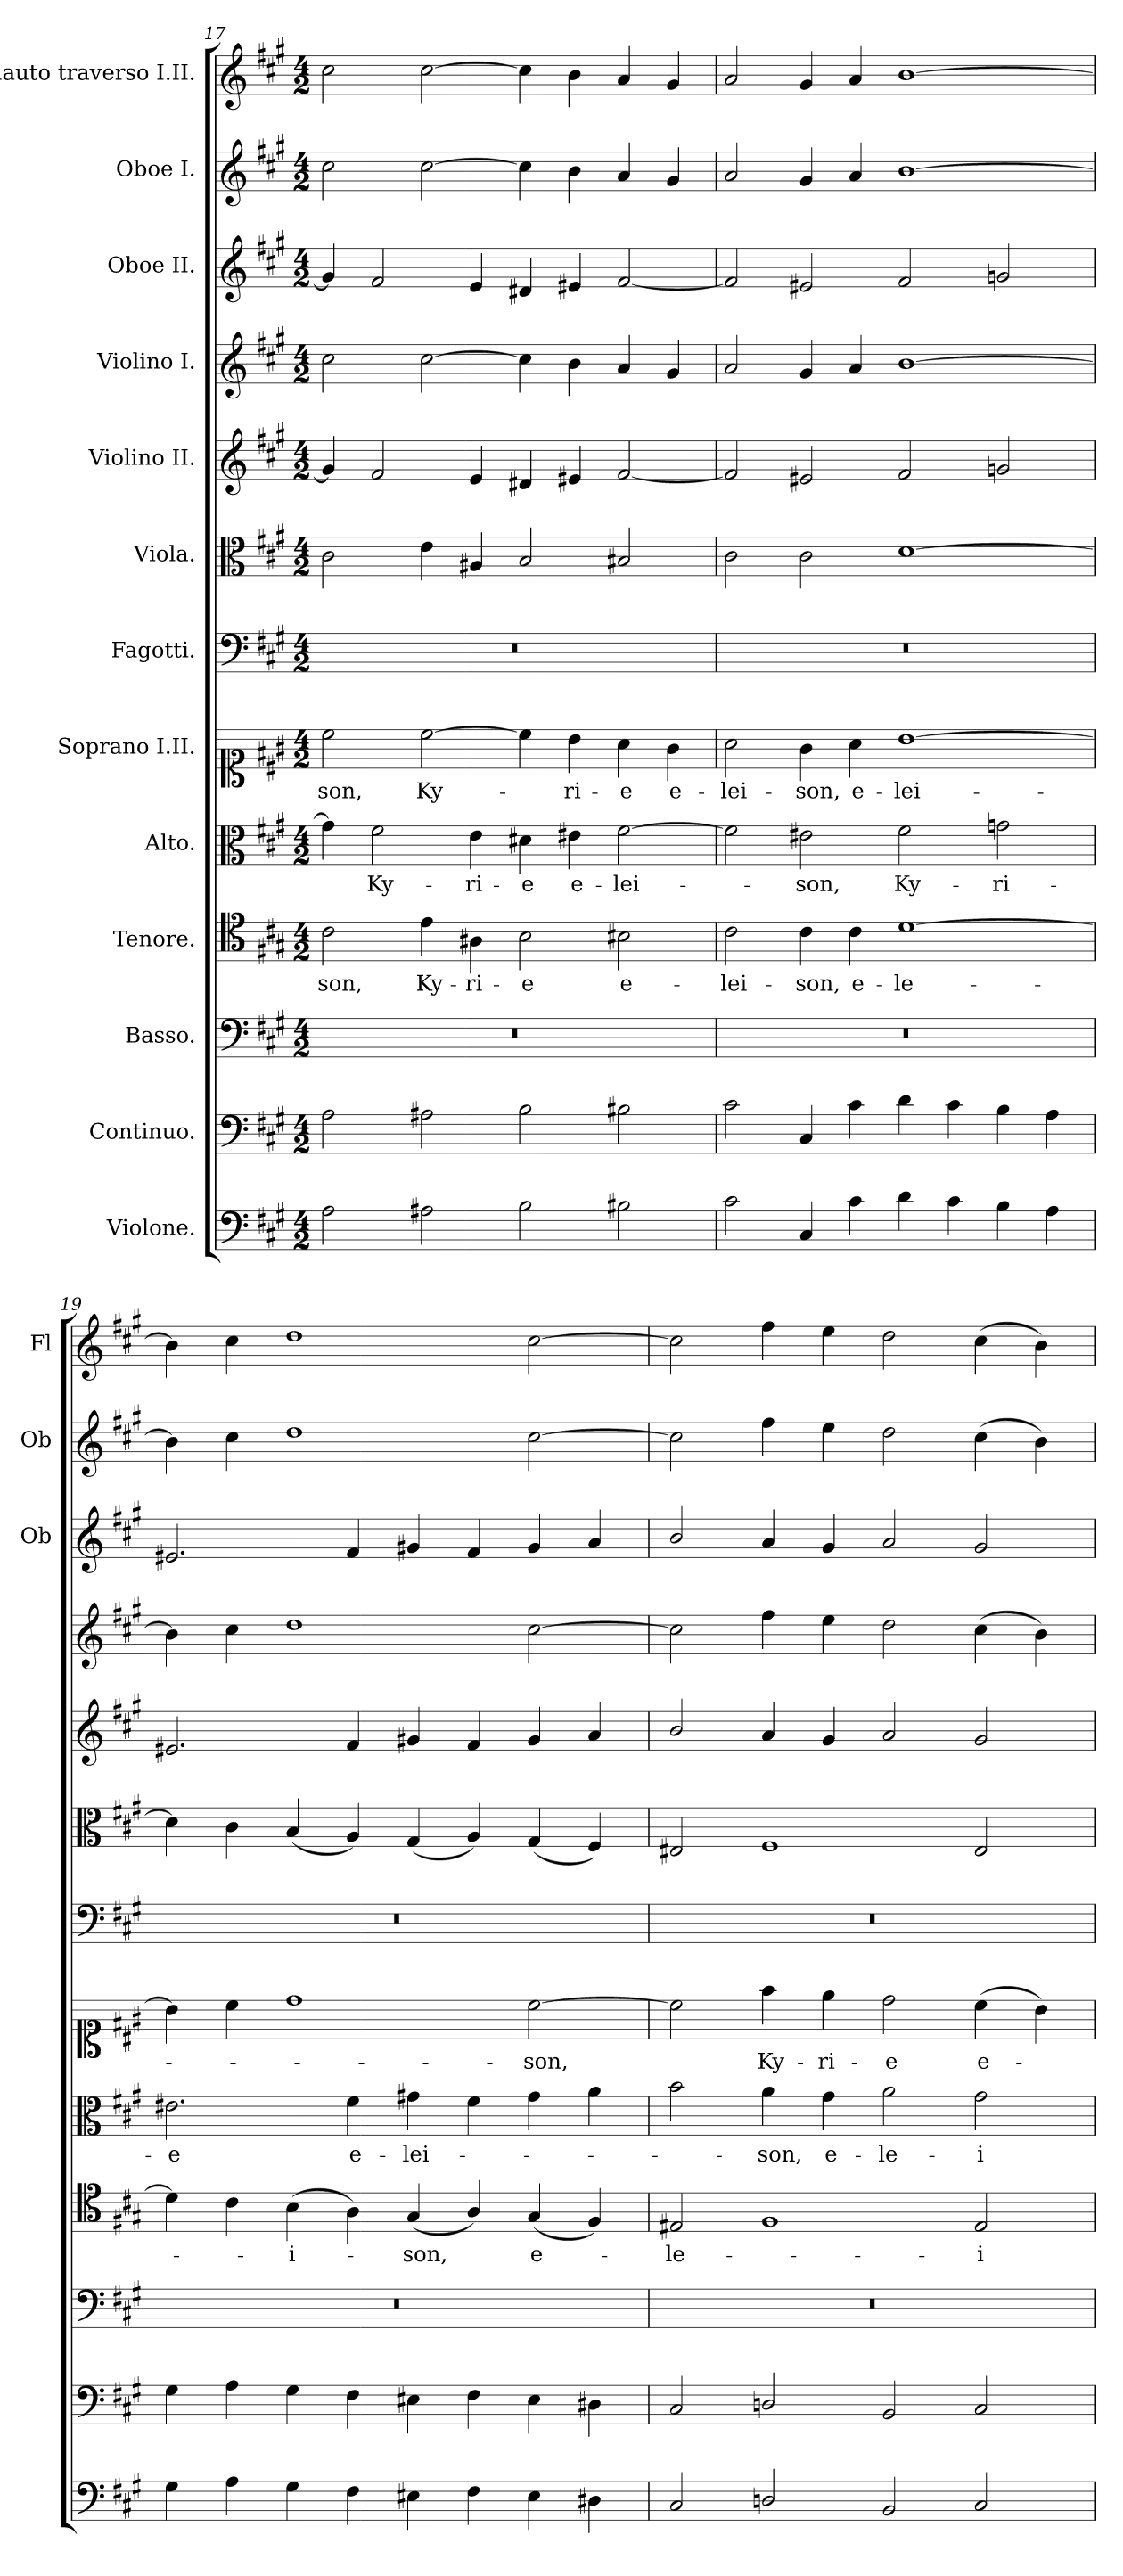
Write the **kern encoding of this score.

**kern	**kern	**kern	**kern	**text	**kern	**text	**kern	**text	**kern	**kern	**kern	**kern	**kern	**kern	**kern
*part13	*part12	*part11	*part10	*part10	*part9	*part9	*part8	*part8	*part7	*part6	*part5	*part4	*part3	*part2	*part1
*staff13	*staff12	*staff11	*staff10	*staff10	*staff9	*staff9	*staff8	*staff8	*staff7	*staff6	*staff5	*staff4	*staff3	*staff2	*staff1
*I"Violone.	*I"Continuo.	*I"Basso.	*I"Tenore.	*	*I"Alto.	*	*I"Soprano I.II.	*	*I"Fagotti.	*I"Viola.	*I"Violino II.	*I"Violino I.	*I"Oboe II.	*I"Oboe I.	*I"Flauto traverso I.II.
*	*	*	*	*	*	*	*	*	*	*	*	*	*I'Ob	*I'Ob	*I'Fl
*clefF4	*clefF4	*clefF4	*clefC4	*	*clefC3	*	*clefC1	*	*clefF4	*clefC3	*clefG2	*clefG2	*clefG2	*clefG2	*clefG2
*ITrd7c12	*	*	*	*	*	*	*	*	*	*	*	*	*	*	*
*k[f#c#g#]	*k[f#c#g#]	*k[f#c#g#]	*k[f#c#g#]	*	*k[f#c#g#]	*	*k[f#c#g#]	*	*k[f#c#g#]	*k[f#c#g#]	*k[f#c#g#]	*k[f#c#g#]	*k[f#c#g#]	*k[f#c#g#]	*k[f#c#g#]
*M4/2	*M4/2	*M4/2	*M4/2	*	*M4/2	*	*M4/2	*	*M4/2	*M4/2	*M4/2	*M4/2	*M4/2	*M4/2	*M4/2
=17	=17	=17	=17	=17	=17	=17	=17	=17	=17	=17	=17	=17	=17	=17	=17
!	!	!	!	!LO:LY:b	!	!	!	!LO:LY:b	!	!	!	!	!	!	!
2AA\	2A\	0r	2c#\	son,	4g#\]	.	2cc#\	-son,	0r	2c#\	4g#/]	2cc#\	4g#/]	2cc#\	2cc#\
!	!	!	!	!	!	!LO:LY:b	!	!	!	!	!	!	!	!	!
.	.	.	.	.	2f#\	Ky-	.	.	.	.	2f#/	.	2f#/	.	.
!	!	!	!	!LO:LY:b	!	!	!	!LO:LY:b	!	!	!	!	!	!	!
2AA#X\	2A#X\	.	4e\	Ky-	.	.	[2cc#\	Ky-	.	4e\	.	[2cc#\	.	[2cc#\	[2cc#\
!	!	!	!	!LO:LY:b	!	!LO:LY:b	!	!	!	!	!	!	!	!	!
.	.	.	4A#X\	-ri-	4e\	-ri-	.	.	.	4A#X/	4e/	.	4e/	.	.
!	!	!	!	!LO:LY:b	!	!LO:LY:b	!	!	!	!	!	!	!	!	!
2BB\	2B\	.	2B\	-e	4d#X\	-e	4cc#\]	.	.	2B/	4d#X/	4cc#\]	4d#X/	4cc#\]	4cc#\]
!	!	!	!	!	!	!LO:LY:b	!	!LO:LY:b	!	!	!	!	!	!	!
.	.	.	.	.	4e#X\	e-	4b\	ri-	.	.	4e#X/	4b\	4e#X/	4b\	4b\
!	!	!	!	!LO:LY:b	!	!LO:LY:b	!	!LO:LY:b	!	!	!	!	!	!	!
2BB#X\	2B#X\	.	2B#X\	e-	[2f#\	-lei-	4a\	-e	.	2B#X/	[2f#/	4a/	[2f#/	4a/	4a/
!	!	!	!	!	!	!	!	!LO:LY:b	!	!	!	!	!	!	!
.	.	.	.	.	.	.	4g#\	e-	.	.	.	4g#/	.	4g#/	4g#/
=18	=18	=18	=18	=18	=18	=18	=18	=18	=18	=18	=18	=18	=18	=18	=18
!	!	!	!	!LO:LY:b	!	!	!	!LO:LY:b	!	!	!	!	!	!	!
2C#\	2c#\	0r	2c#\	-lei-	2f#\]	.	2a\	-lei-	0r	2c#\	2f#/]	2a/	2f#/]	2a/	2a/
!	!	!	!	!LO:LY:b	!	!LO:LY:b	!	!LO:LY:b	!	!	!	!	!	!	!
4CC#/	4C#/	.	4c#\	-son,	2e#X\	-son,	4g#\	-son,	.	2c#\	2e#X/	4g#/	2e#X/	4g#/	4g#/
!	!	!	!	!LO:LY:b	!	!	!	!LO:LY:b	!	!	!	!	!	!	!
4C#\	4c#\	.	4c#\	e-	.	.	4a\	e-	.	.	.	4a/	.	4a/	4a/
!	!	!	!	!LO:LY:b	!	!LO:LY:b	!	!LO:LY:b	!	!	!	!	!	!	!
4D\	4d\	.	[1d	-le-	2f#\	Ky-	[1b	-lei-	.	[1d	2f#/	[1b	2f#/	[1b	[1b
4C#\	4c#\	.	.	.	.	.	.	.	.	.	.	.	.	.	.
!	!	!	!	!	!	!LO:LY:b	!	!	!	!	!	!	!	!	!
4BB\	4B\	.	.	.	2gn\	-ri-	.	.	.	.	2gn/	.	2gn/	.	.
4AA\	4A\	.	.	.	.	.	.	.	.	.	.	.	.	.	.
=19	=19	=19	=19	=19	=19	=19	=19	=19	=19	=19	=19	=19	=19	=19	=19
!	!	!	!	!	!	!LO:LY:b	!	!	!	!	!	!	!	!	!
4GG#\	4G#\	0r	4d\]	.	2.e#X\	-e	4b\]	.	0r	4d\]	2.e#X/	4b\]	2.e#X/	4b\]	4b\]
4AA\	4A\	.	4c#\	.	.	.	4cc#\	.	.	4c#\	.	4cc#\	.	4cc#\	4cc#\
!	!	!	!	!LO:LY:b	!	!	!	!	!	!	!	!	!	!	!
4GG#\	4G#\	.	(4B\	-i-	.	.	1dd	.	.	(4B/	.	1dd	.	1dd	1dd
!	!	!	!	!	!	!LO:LY:b	!	!	!	!	!	!	!	!	!
4FF#\	4F#\	.	4A\)	.	4f#\	e-	.	.	.	4A/)	4f#/	.	4f#/	.	.
!	!	!	!	!LO:LY:b	!	!LO:LY:b	!	!	!	!	!	!	!	!	!
4EE#X\	4E#X\	.	(4G#/	-son,	4g#X\	-lei-	.	.	.	(4G#/	4g#X/	.	4g#X/	.	.
4FF#\	4F#\	.	4A/)	.	4f#\	.	.	.	.	4A/)	4f#/	.	4f#/	.	.
!	!	!	!	!LO:LY:b	!	!	!	!LO:LY:b	!	!	!	!	!	!	!
4EE#\	4E#\	.	(4G#/	e-	4g#\	.	[2cc#\	-son,	.	(4G#/	4g#/	[2cc#\	4g#/	[2cc#\	[2cc#\
4DD#X\	4D#X\	.	4F#/)	.	4a\	.	.	.	.	4F#/)	4a/	.	4a/	.	.
!!LO:PB:g=z
=20	=20	=20	=20	=20	=20	=20	=20	=20	=20	=20	=20	=20	=20	=20	=20
!	!	!	!	!LO:LY:b	!	!	!	!	!	!	!	!	!	!	!
2CC#/	2C#/	0r	2E#X/	le-	2b\	.	2cc#\]	.	0r	2E#X/	2b/	2cc#\]	2b/	2cc#\]	2cc#\]
!	!	!	!	!	!	!LO:LY:b	!	!LO:LY:b	!	!	!	!	!	!	!
2DDn/	2Dn/	.	1F#	.	4a\	son,	4ff#\	Ky-	.	1F#	4a/	4ff#\	4a/	4ff#\	4ff#\
!	!	!	!	!	!	!LO:LY:b	!	!LO:LY:b	!	!	!	!	!	!	!
.	.	.	.	.	4g#\	e-	4ee\	-ri-	.	.	4g#/	4ee\	4g#/	4ee\	4ee\
!	!	!	!	!	!	!LO:LY:b	!	!LO:LY:b	!	!	!	!	!	!	!
2BBB/	2BB/	.	.	.	2a\	-le-	2dd\	-e	.	.	2a/	2dd\	2a/	2dd\	2dd\
!	!	!	!	!LO:LY:b	!	!LO:LY:b	!	!LO:LY:b	!	!	!	!	!	!	!
2CC#/	2C#/	.	2E#/	-i-	2g#\	-i-	(4cc#\	e-	.	2E#/	2g#/	(4cc#\	2g#/	(4cc#\	(4cc#\
.	.	.	.	.	.	.	4b\)	.	.	.	.	4b\)	.	4b\)	4b\)
=	=	=	=	=	=	=	=	=	=	=	=	=	=	=	=
*-	*-	*-	*-	*-	*-	*-	*-	*-	*-	*-	*-	*-	*-	*-	*-
